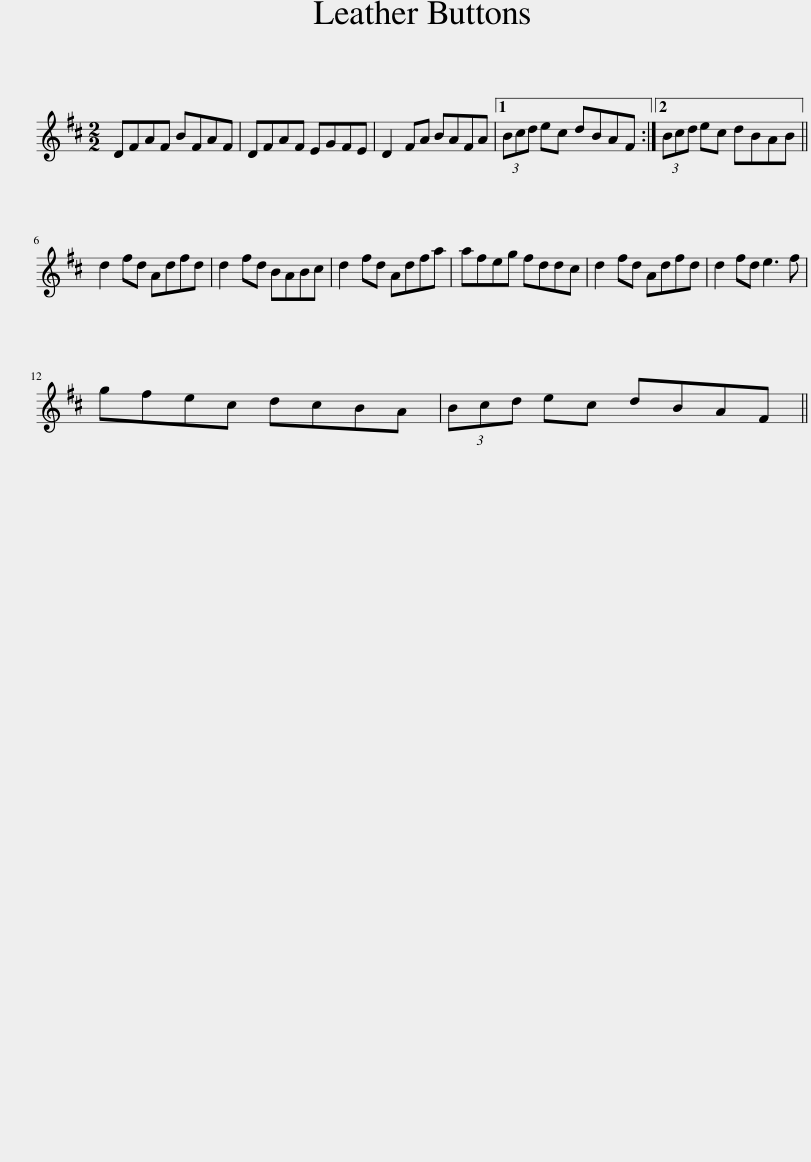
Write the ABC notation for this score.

X:1
L:1/8
M:2/2
I:linebreak $
K:D
V:1 treble
V:1
 DFAF BFAF | DFAF EGFE | D2 FA BAFA |1 (3Bcd ec dBAF :|2 (3Bcd ec dBAB ||$ %5
 d2 fd Adfd | d2 fd BABc | d2 fd Adfa | afeg fddc | d2 fd Adfd | %10
 d2 fd e3 f |$ gfec dcBA | (3Bcd ec dBAF || %13
